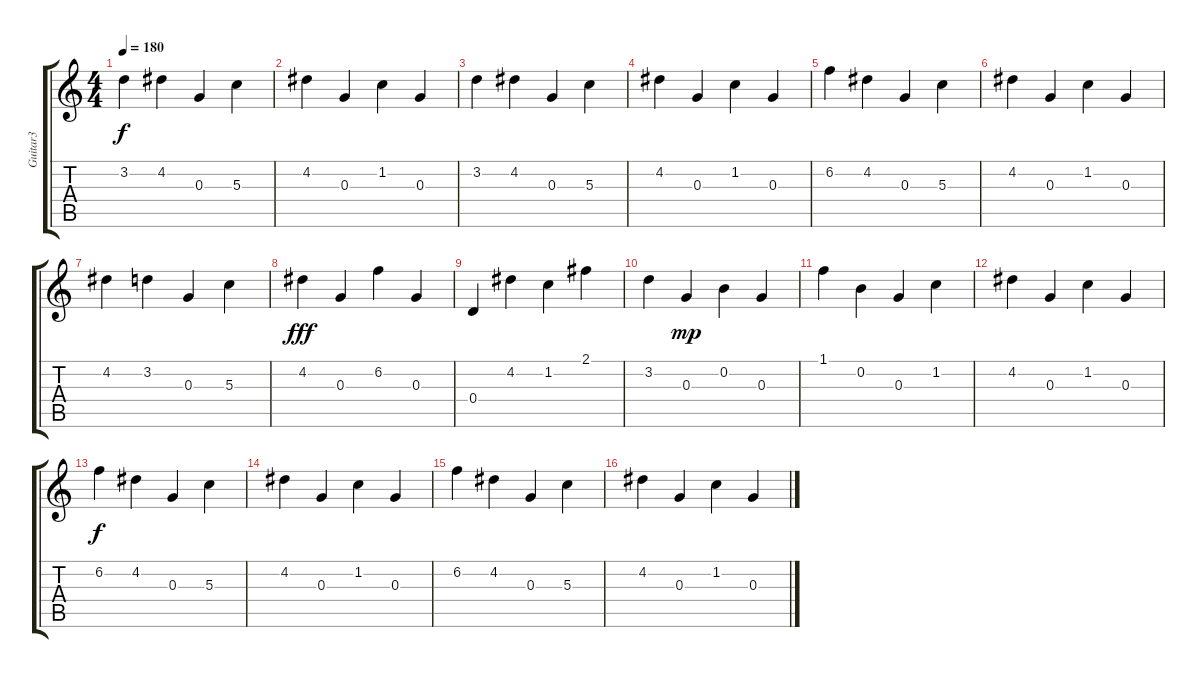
\track ("Guitar3" "Guitar3") {instrument acousticguitarnylon}
\staff {score tabs}
\tuning (E4 B3 G3 D3 A2 E2) {hide}
\ts (4 4)
\tempo 180
\clef g2
\ks c
3.2.4{dy f} 4.2.4 0.3.4 5.3.4 |
4.2.4 0.3.4 1.2.4 0.3.4 |
3.2.4 4.2.4 0.3.4 5.3.4 |
4.2.4 0.3.4 1.2.4 0.3.4 |
6.2.4 4.2.4 0.3.4 5.3.4 |
4.2.4 0.3.4 1.2.4 0.3.4 |
4.2.4 3.2.4 0.3.4 5.3.4 |
4.2.4{dy fff} 0.3.4 6.2.4 0.3.4 |
0.4.4 4.2.4 1.2.4 2.1.4 |
3.2.4 0.3.4{dy mp} 0.2.4 0.3.4 |
1.1.4 0.2.4 0.3.4 1.2.4 |
4.2.4 0.3.4 1.2.4 0.3.4 |
6.2.4{dy f} 4.2.4 0.3.4 5.3.4 |
4.2.4 0.3.4 1.2.4 0.3.4 |
6.2.4 4.2.4 0.3.4 5.3.4 |
4.2.4 0.3.4 1.2.4 0.3.4
